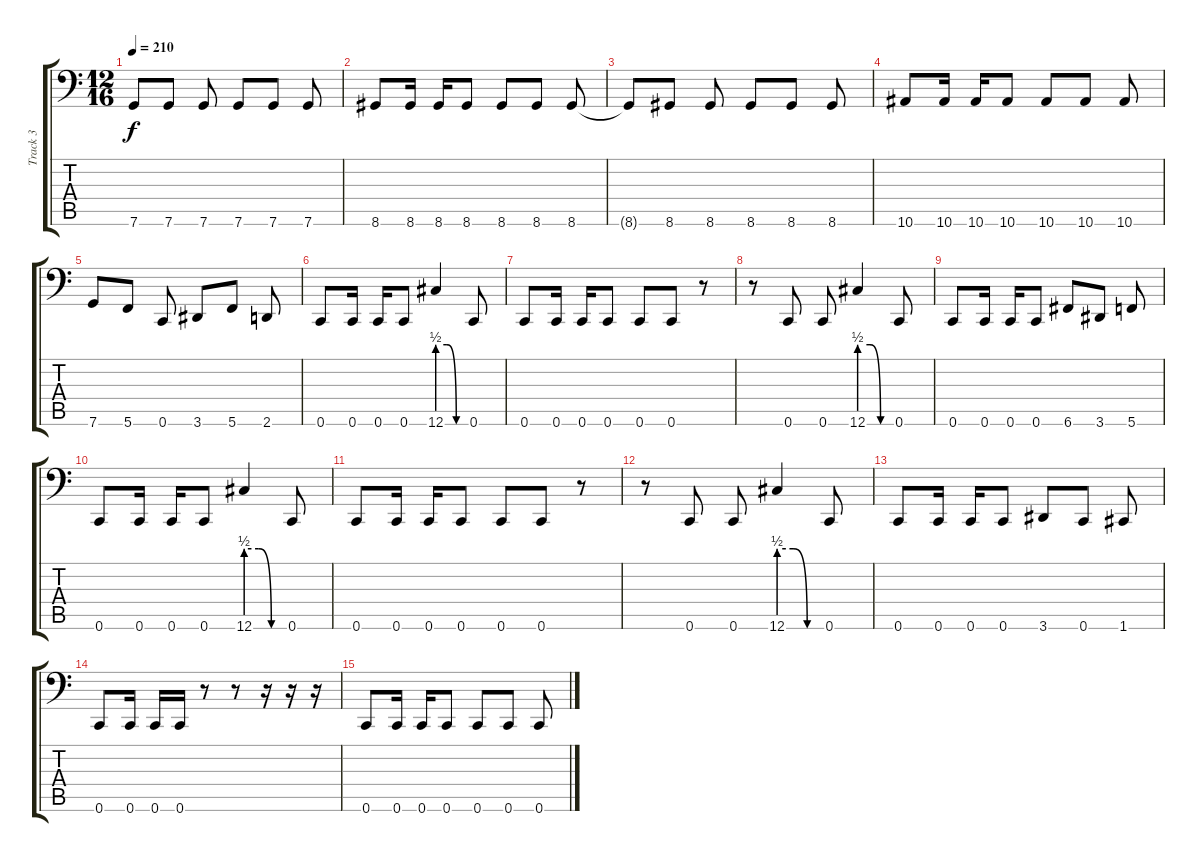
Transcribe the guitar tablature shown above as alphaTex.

\track ("Track 3" "Track 3") {instrument electricbassfinger}
\staff {score tabs}
\tuning (D3 A2 F2 C2 G1 C1) {hide}
\ts (12 16)
\tempo 210
\clef f4
\ks c
7.6{t}.8{dy f} 7.6.8 7.6.8 7.6.8 7.6.8 7.6.8 |
8.6.8 8.6.16 8.6.16 8.6.8 8.6.8 8.6.8 8.6.8 |
8.6{t}.8 8.6.8 8.6.8 8.6.8 8.6.8 8.6.8 |
10.6.8 10.6.16 10.6.16 10.6.8 10.6.8 10.6.8 10.6.8 |
7.6.8 5.6.8 0.6.8 3.6.8 5.6.8 2.6.8 |
0.6.8 0.6.16 0.6.16 0.6.8 12.6{be (custom 0 2 20 2 40 0 60 0)}.4 0.6.8 |
0.6.8 0.6.16 0.6.16 0.6.8 0.6.8 0.6.8 r.8 |
r.8 0.6.8 0.6.8 12.6{be (custom 0 2 20 2 40 0 60 0)}.4 0.6.8 |
0.6.8 0.6.16 0.6.16 0.6.8 6.6.8 3.6.8 5.6.8 |
0.6.8 0.6.16 0.6.16 0.6.8 12.6{be (custom 0 2 20 2 40 0 60 0)}.4 0.6.8 |
0.6.8 0.6.16 0.6.16 0.6.8 0.6.8 0.6.8 r.8 |
r.8 0.6.8 0.6.8 12.6{be (custom 0 2 20 2 40 0 60 0)}.4 0.6.8 |
0.6.8 0.6.16 0.6.16 0.6.8 3.6.8 0.6.8 1.6.8 |
0.6.8 0.6.16 0.6.16 0.6.16 r.8 r.8 r.16 r.16 r.16 |
0.6.8 0.6.16 0.6.16 0.6.8 0.6.8 0.6.8 0.6.8
